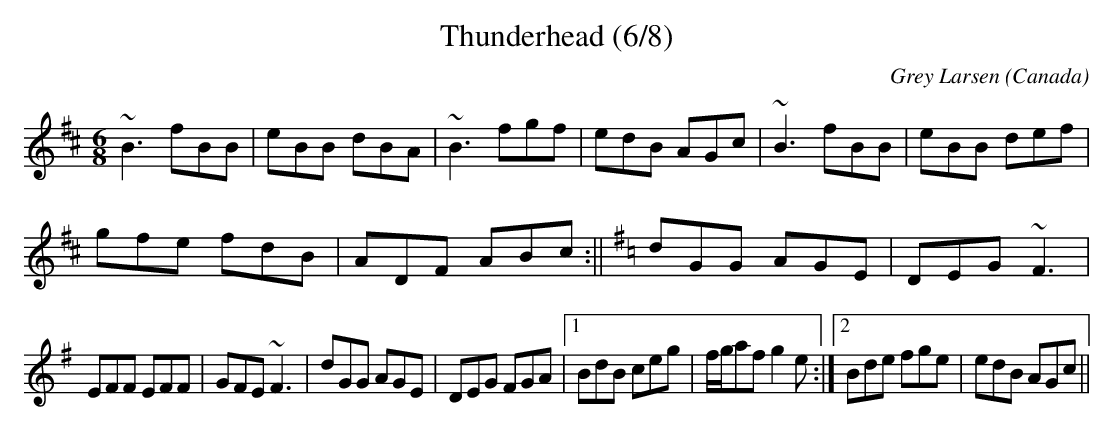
X:1
T:Thunderhead (6/8)
C:Grey Larsen
M:6/8
O:Canada
K:D
~B3 fBB | eBB dBA | ~B3 fgf | edB AGc | \
~B3 fBB | eBB def |
gfe fdB | ADF ABc :||\
K:G
dGG AGE | DEG ~F3 |
EFF EFF | GFE ~F3 | \
dGG AGE | DEG FGA |1 BdB ceg | f/2g/2af g2e :|2\
Bde fge | edB AGc ||\
